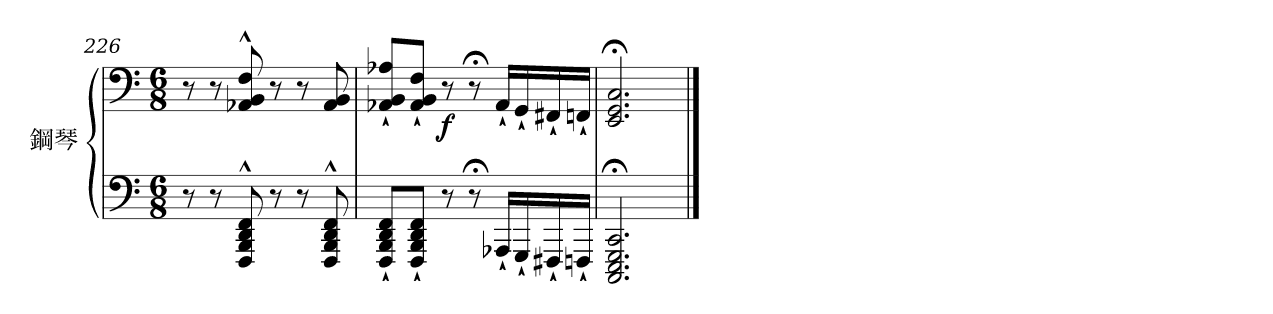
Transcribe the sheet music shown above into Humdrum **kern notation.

**kern	**kern	**dynam
*part1	*part1	*part1
*staff2	*staff1	*staff1/2
*I"鋼琴	*	*
*clefF4	*clefF4	*
*k[]	*k[]	*
*M6/8	*M6/8	*
*MM144	*MM144	*
=226	=226	=226
8r	8r	.
8r	8r	.
8FFF/^^ 8BBB/^^ 8DD/^^ 8FF/^^	8AA-X/^^ 8BB/^^ 8F/^^	.
8r	8r	.
8r	8r	.
8FFF/^^ 8BBB/^^ 8DD/^^ 8FF/^^	8AA-/ 8BB/	.
=227	=227	=227
8FFF/` 8BBB/` 8DD/` 8FF/`L	8AA-X/` 8BB/` 8A-X/`L	.
8FFF/` 8BBB/` 8DD/` 8FF/`J	8AA-/` 8BB/` 8F/`J	.
!	!	!LO:DY:b
8r	8r	f
*	*MM120	*
8r;<	8r;<	.
*	*MM132	*
16AAA-X`/LL	16AA-`/LL	.
16GGG`/	16GG`/	.
16FFF#X`/	16FF#X`/	.
*	*MM80	*
16FFFn`/JJ	16FFn`/JJ	.
=228	=228	=228
*	*MM60	*
2.CCC/;< 2.EEE/;< 2.GGG/;< 2.CC/;<	2.EE/;< 2.GG/;< 2.C/;<	.
==	==	==
*-	*-	*-
